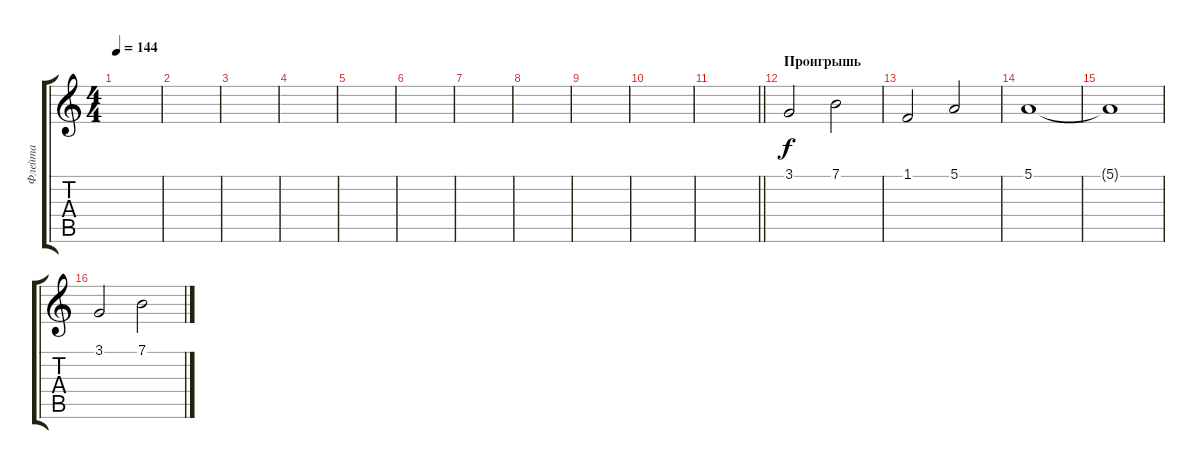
\track ("Флейта" "Флейта") {instrument flute}
\staff {score tabs}
\tuning (E4 B3 G3 D3 A2 E2) {hide}
\ts (4 4)
\tempo 144
\clef g2
\ks c
|
|
|
|
|
|
|
|
|
|
\barLineRight lightlight
|
\section ("" "Проигрышь")
3.1.2 7.1.2 |
1.1.2 5.1.2 |
5.1.1 |
5.1{t}.1 |
3.1.2 7.1.2
